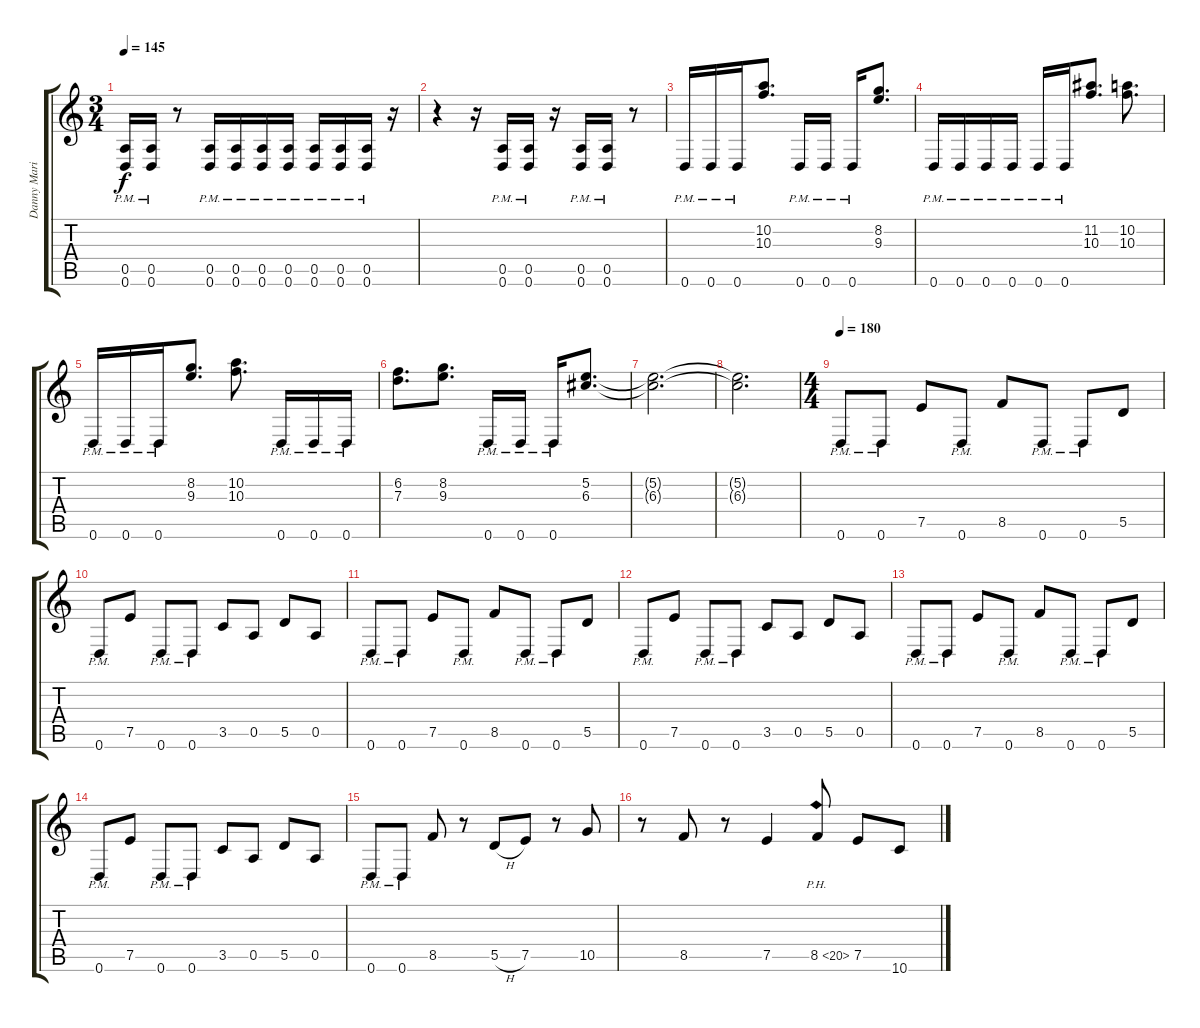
\track ("Danny Marino" "Danny Mari") {instrument distortionguitar}
\staff {score tabs}
\tuning (E4 B3 G3 D3 A2 D2) {hide}
\ts (3 4)
\tempo 145
\clef g2
\ks c
(0.5{pm} 0.6{pm}).16{dy f} (0.5{pm} 0.6{pm}).16 r.8 (0.5{pm} 0.6{pm}).16 (0.5{pm} 0.6{pm}).16 (0.5{pm} 0.6{pm}).16 (0.5{pm} 0.6{pm}).16 (0.5{pm} 0.6{pm}).16 (0.5{pm} 0.6{pm}).16 (0.5{pm} 0.6{pm}).16 r.16 |
r.4 r.16 (0.5{pm} 0.6{pm}).16 (0.5{pm} 0.6{pm}).16 r.16 (0.5{pm} 0.6{pm}).16 (0.5{pm} 0.6{pm}).16 r.8 |
0.6{pm}.16 0.6{pm}.16 0.6{pm}.16 (10.2 10.3).8{d} 0.6{pm}.16 0.6{pm}.16 0.6{pm}.16 (8.2 9.3).8{d} |
0.6{pm}.16 0.6{pm}.16 0.6{pm}.16 0.6{pm}.16 0.6{pm}.16 0.6{pm}.16 (11.2 10.3).8{d} (10.2 10.3).8{d} |
0.6{pm}.16 0.6{pm}.16 0.6{pm}.16 (8.2 9.3).8{d} (10.2 10.3).8{d} 0.6{pm}.16 0.6{pm}.16 0.6{pm}.16 |
(6.2 7.3).8{d} (8.2 9.3).8{d} 0.6{pm}.16 0.6{pm}.16 0.6{pm}.16 (5.2 6.3).8{d} |
(5.2{t} 6.3{t}).2{d} |
(5.2{t} 6.3{t}).2{d} |
\ts (4 4)
\tempo 180
0.6{pm}.8 0.6{pm}.8 7.5.8 0.6{pm}.8 8.5.8 0.6{pm}.8 0.6{pm}.8 5.5.8 |
0.6{pm}.8 7.5.8 0.6{pm}.8 0.6{pm}.8 3.5.8 0.5.8 5.5.8 0.5.8 |
0.6{pm}.8 0.6{pm}.8 7.5.8 0.6{pm}.8 8.5.8 0.6{pm}.8 0.6{pm}.8 5.5.8 |
0.6{pm}.8 7.5.8 0.6{pm}.8 0.6{pm}.8 3.5.8 0.5.8 5.5.8 0.5.8 |
0.6{pm}.8 0.6{pm}.8 7.5.8 0.6{pm}.8 8.5.8 0.6{pm}.8 0.6{pm}.8 5.5.8 |
0.6{pm}.8 7.5.8 0.6{pm}.8 0.6{pm}.8 3.5.8 0.5.8 5.5.8 0.5.8 |
0.6{pm}.8 0.6{pm}.8 8.5.8 r.8 5.5{h}.8 7.5.8 r.8 10.5.8 |
r.8 8.5.8 r.8 7.5.4 8.5{ph 12}.8 7.5.8 10.6.8
